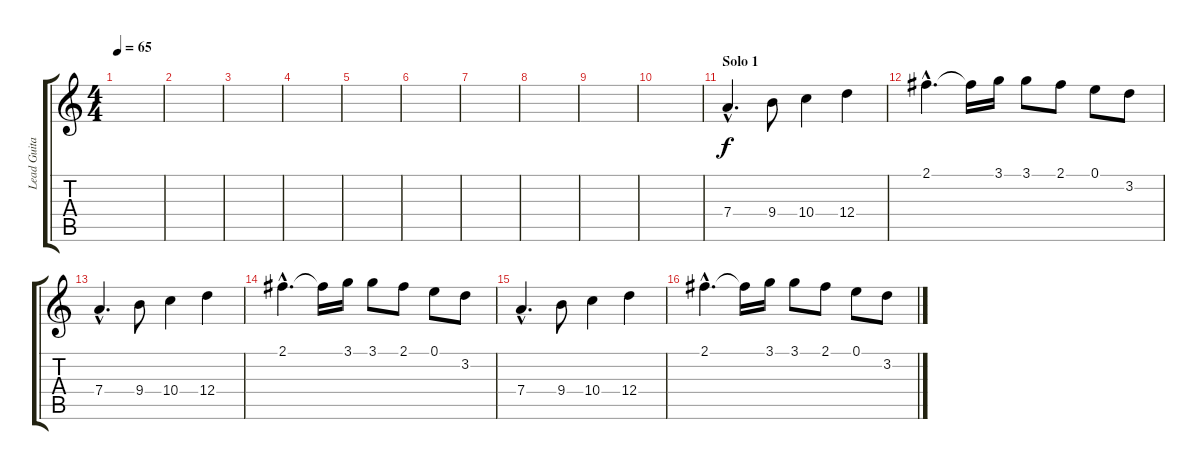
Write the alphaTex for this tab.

\track ("Lead Guitar" "Lead Guita") {instrument distortionguitar}
\staff {score tabs}
\tuning (E4 B3 G3 D3 A2 E2) {hide}
\ts (4 4)
\tempo 65
\clef g2
\ks c
|
|
|
|
|
|
|
|
|
|
\section ("" "Solo 1")
7.4{hac}.4{d} 9.4.8 10.4.4 12.4.4 |
2.1{hac}.4{d} 2.1{t}.16 3.1.16 3.1.8 2.1.8 0.1.8 3.2.8 |
7.4{hac}.4{d} 9.4.8 10.4.4 12.4.4 |
2.1{hac}.4{d} 2.1{t}.16 3.1.16 3.1.8 2.1.8 0.1.8 3.2.8 |
7.4{hac}.4{d} 9.4.8 10.4.4 12.4.4 |
2.1{hac}.4{d} 2.1{t}.16 3.1.16 3.1.8 2.1.8 0.1.8 3.2.8
